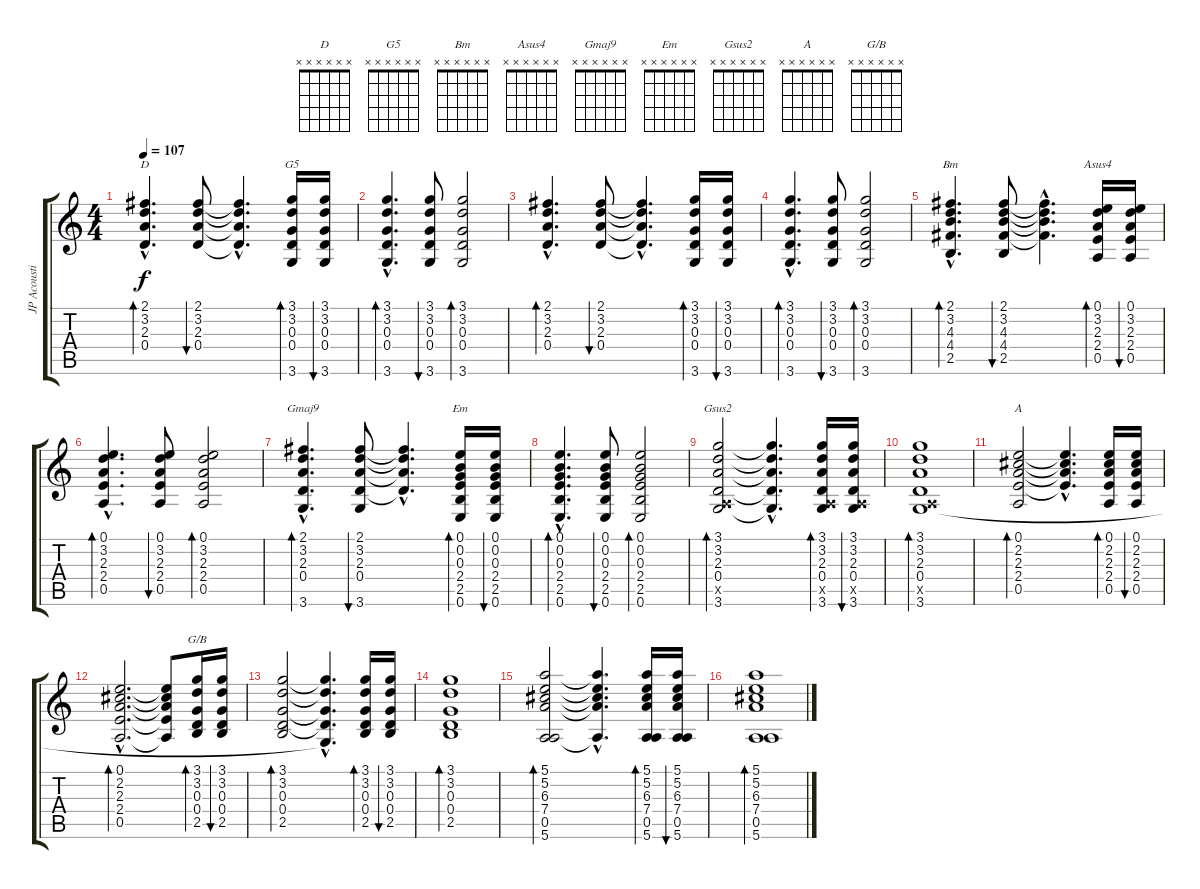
\track ("JP Acoustic" "JP Acousti") {instrument acousticguitarsteel}
\staff {score tabs}
\tuning (E4 B3 G3 D3 A2 E2) {hide}
\chord ("D" x x x x x x) {firstfret 0}
\chord ("G5" x x x x x x) {firstfret 0}
\chord ("Bm" x x x x x x) {firstfret 0}
\chord ("Asus4" x x x x x x) {firstfret 0}
\chord ("Gmaj9" x x x x x x) {firstfret 0}
\chord ("Em" x x x x x x) {firstfret 0}
\chord ("Gsus2" x x x x x x) {firstfret 0}
\chord ("A" x x x x x x) {firstfret 0}
\chord ("G/B" x x x x x x) {firstfret 0}
\ts (4 4)
\tempo 107
\clef g2
\ks c
(2.1{hac} 3.2{hac} 2.3{hac} 0.4{hac}).4{d bd 60 ch "D" dy f} (2.1 3.2 2.3 0.4).8{bu 60} (2.1{hac t} 3.2{hac t} 2.3{hac t} 0.4{hac t}).4{d} (3.1 3.2 0.3 0.4 3.6).16{bd 60 ch "G5"} (3.1 3.2 0.3 0.4 3.6).16{bu 60} |
(3.1{hac} 3.2{hac} 0.3{hac} 0.4{hac} 3.6{hac}).4{d bd 60} (3.1 3.2 0.3 0.4 3.6).8{bu 60} (3.1 3.2 0.3 0.4 3.6).2{bd 60} |
(2.1{hac} 3.2{hac} 2.3{hac} 0.4{hac}).4{d bd 60} (2.1 3.2 2.3 0.4).8{bu 60} (2.1{hac t} 3.2{hac t} 2.3{hac t} 0.4{hac t}).4{d} (3.1 3.2 0.3 0.4 3.6).16{bd 60} (3.1 3.2 0.3 0.4 3.6).16{bu 60} |
(3.1{hac} 3.2{hac} 0.3{hac} 0.4{hac} 3.6{hac}).4{d bd 60} (3.1 3.2 0.3 0.4 3.6).8{bu 60} (3.1 3.2 0.3 0.4 3.6).2{bd 60} |
(2.1{hac} 3.2{hac} 4.3{hac} 4.4{hac} 2.5{hac}).4{d bd 60 ch "Bm"} (2.1 3.2 4.3 4.4 2.5).8{bu 60} (2.1{hac t} 3.2{hac t} 4.3{hac t} 4.4{hac t}).4{d} (0.1 3.2 2.3 2.4 0.5).16{bd 60 ch "Asus4"} (0.1 3.2 2.3 2.4 0.5).16{bu 60} |
(0.1{hac} 3.2{hac} 2.3{hac} 2.4{hac} 0.5{hac}).4{d bd 60} (0.1 3.2 2.3 2.4 0.5).8{bu 60} (0.1 3.2 2.3 2.4 0.5).2{bd 60} |
(2.1{hac} 3.2{hac} 2.3{hac} 0.4{hac} 3.6{hac}).4{d bd 60 ch "Gmaj9"} (2.1 3.2 2.3 0.4 3.6).8{bu 60} (2.1{hac t} 3.2{hac t} 2.3{hac t} 0.4{hac t}).4{d} (0.1 0.2 0.3 2.4 2.5 0.6).16{bd 60 ch "Em"} (0.1 0.2 0.3 2.4 2.5 0.6).16{bu 60} |
(0.1{hac} 0.2{hac} 0.3{hac} 2.4{hac} 2.5{hac} 0.6{hac}).4{d bd 60} (0.1 0.2 0.3 2.4 2.5 0.6).8{bu 60} (0.1 0.2 0.3 2.4 2.5 0.6).2{bd 60} |
(3.1 3.2 2.3 0.4 0.5{x} 3.6).2{bd 60 ch "Gsus2"} (3.1{hac t} 3.2{hac t} 2.3{hac t} 0.4{hac t} 3.6{hac t}).4{d} (3.1 3.2 2.3 0.4 0.5{x} 3.6).16{bd 60} (3.1 3.2 2.3 0.4 0.5{x} 3.6).16{bu 60} |
(3.1 3.2 2.3 0.4 0.5{x} 3.6).1{bd 60} |
(0.1 2.2 2.3 2.4 0.5).2{bd 60 ch "A"} (0.1{hac t} 2.2{hac t} 2.3{hac t} 2.4{hac t}).4{d} (0.1 2.2 2.3 2.4 0.5).16{bd 60} (0.1 2.2 2.3 2.4 0.5).16{bu 60} |
(0.1{hac} 2.2{hac} 2.3{hac} 2.4{hac} 0.5{hac}).2{d bd 60} (0.1{t} 2.2{t} 2.3{t} 2.4{t} 0.5{t}).8 (3.1 3.2 0.3 0.4 2.5).16{bd 60 ch "G/B"} (3.1 3.2 0.3 0.4 2.5).16{bu 60} |
(3.1 3.2 0.3 0.4 2.5).2{bd 60} (3.1{hac t} 3.2{hac t} 0.3{hac t} 0.4{hac t} 3.6{hac t}).4{d} (3.1 3.2 0.3 0.4 2.5).16{bd 60} (3.1 3.2 0.3 0.4 2.5).16{bu 60} |
(3.1 3.2 0.3 0.4 2.5).1{bd 60} |
(5.1 5.2 6.3 7.4 0.5 5.6).2{bd 60} (5.1{hac t} 5.2{hac t} 6.3{hac t} 7.4{hac t} 5.6{hac t}).4{d} (5.1 5.2 6.3 7.4 0.5 5.6).16{bd 60} (5.1 5.2 6.3 7.4 0.5 5.6).16{bu 60} |
(5.1 5.2 6.3 7.4 0.5 5.6).1{bd 60}
